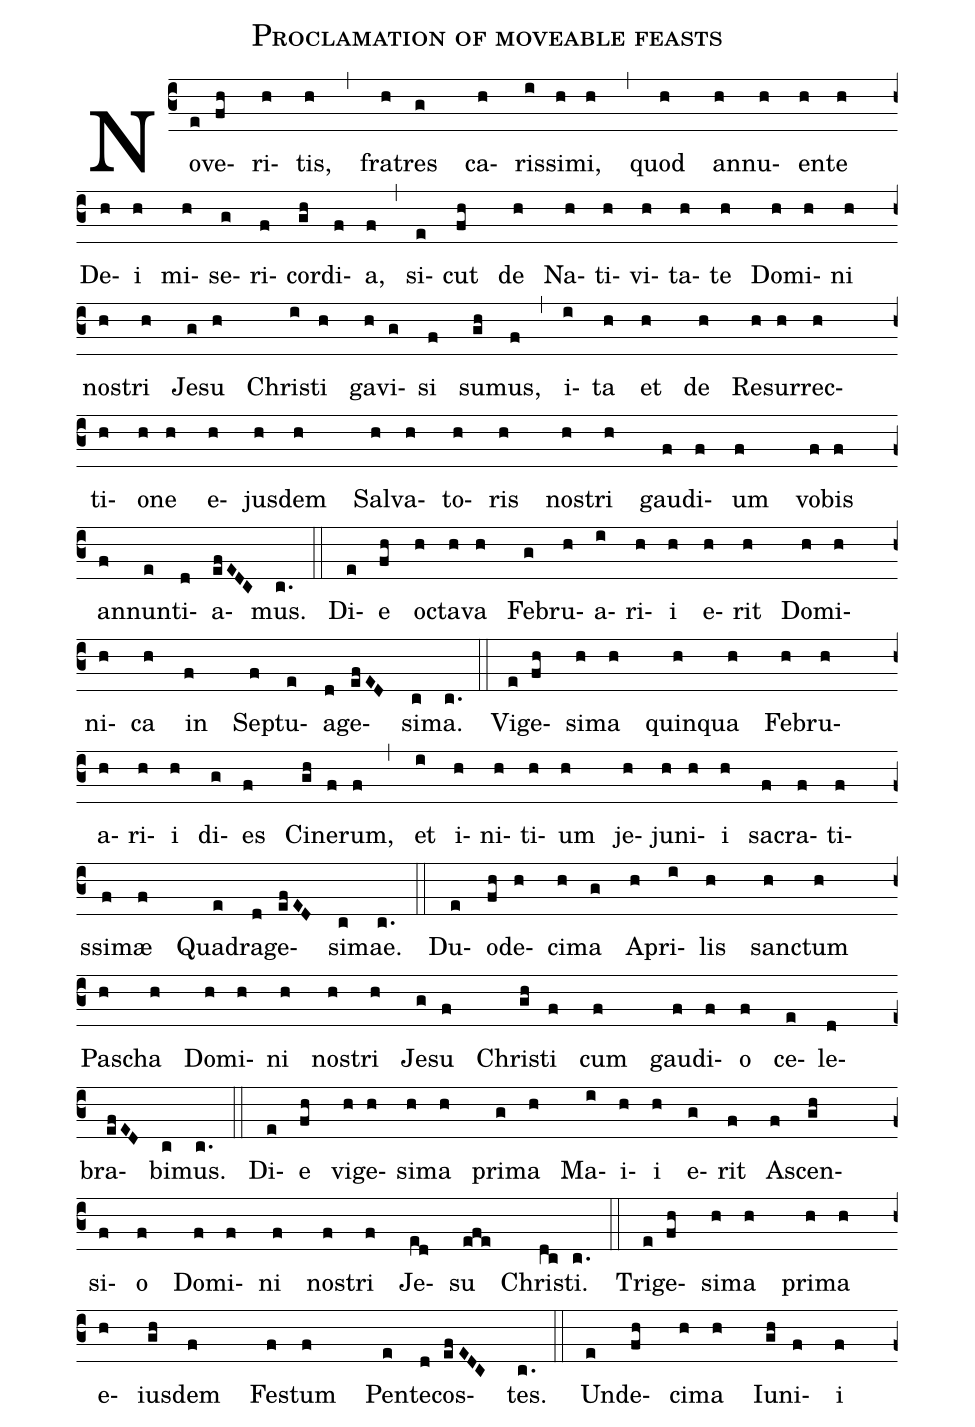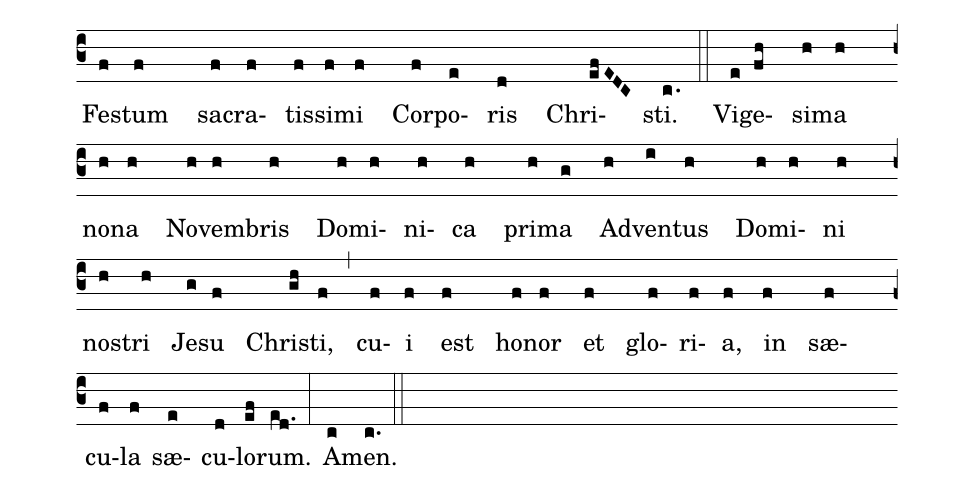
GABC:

name: Proclamation of moveable feasts;
%%
(c3)No(e)ve(fh)ri(h)tis,(h) (,) fra(h)tres(g) ca(h)ri(i)ssi(h)mi,(h) (,)
quod(h) an(h)nu(h)en(h)te(h) (z) De(h)i(h) mi(h)se(g)ri(f)cor(gh)di(f)a,(f) (,)
si(e)cut(fh) de(h) Na(h)ti(h)vi(h)ta(h)te(h)
Do(h)mi(h)ni(h) (z) nos(h)tri(h) Je(g)su(h) Chri(i)sti(h) ga(h)vi(g)si(f) su(gh)mus,(f) (,)
i(i)ta(h) et(h) de(h) Re(h)sur(h)rec-(h) (z) ti(h)o(h)ne(h)
e(h)jus(h)dem(h) Sal(h)va(h)to(h)ris(h) nos(h)tri(h) gau(f)di(f)um(f) vo(f)bis(f) (z)
an(f)nun(e)ti(d)a(efEDC)mus.(c.) (::)
Di(e)e(fh) oc(h)ta(h)va(h) Fe(g)bru(h)a(i)ri(h)i(h)
e(h)rit(h)
Do(h)mi-(h) (z) ni(h)ca(h) in(f) Se(f)ptu(e)a(d)ge(efED)si(c)ma.(c.) (::)
Vi(e)ge(fh)si(h)ma(h) quin(h)qua(h) Fe(h)bru-(h) (z) a(h)ri(h)i(h)
di(g)es(f) Ci(gh)ne(f)rum,(f) (,)
et(i) i(h)ni(h)ti(h)um(h) je(h)ju(h)ni(h)i(h) sa(f)cra(f)ti-(f) (z)
ssi(f)mæ(f)
Quad(e)ra(d)ge(efED)si(c)mae.(c.)  (::)
Du(e)o(fh)de(h)ci(h)ma(g) A(h)pri(i)lis(h) san(h)ctum(h) (z) Pas(h)cha(h)
Do(h)mi(h)ni(h) nos(h)tri(h) Je(g)su(f) Chri(gh)sti(f) cum(f) gau(f)di(f)o(f)
ce(e)le-(d) (z) bra(efED)bi(c)mus.(c.) (::)
Di(e)e(fh) vi(h)ge(h)si(h)ma(h) pri(g)ma(h) Ma(i)i(h)i(h) e(g)rit(f)
As(f)cen-(gh) (z) si(f)o(f) Do(f)mi(f)ni(f) nos(f)tri(f) Je(ed)su(efe) Chri(dc)sti.(c.) (::)
Tri(e)ge(fh)si(h)ma(h) pri(h)ma(h) (z) e(h)ius(gh)dem(f) Fes(f)tum(f) Pen(e)te(d)cos(efEDC)tes.(c.) (::)
Un(e)de(fh)ci(h)ma(h) Iu(gh)ni(f)i(f)  (z) Fes(f)tum(f) sa(f)cra(f)ti(f)ssi(f)mi(f) Cor(f)po(e)ris(d) Chri(efEDC)sti.(c.) (::)
Vi(e)ge(fh)si(h)ma(h) (z) no(h)na(h)
No(h)vem(h)bris(h) Do(h)mi(h)ni(h)ca(h)
pri(h)ma(g) Ad(h)ven(i)tus(h) Do(h)mi(h)ni(h) (z) nos(h)tri(h)
Je(g)su(f) Chri(gh)sti,(f) (,) cu(f)i(f) est(f) ho(f)nor(f)
et(f) glo(f)ri(f)a,(f) in(f) sæ-(f) (z) cu(f)la(f)
sæ-(e) cu(d)lo(ef)rum.(ed.) (:) A(c)men.(c.) (::)
